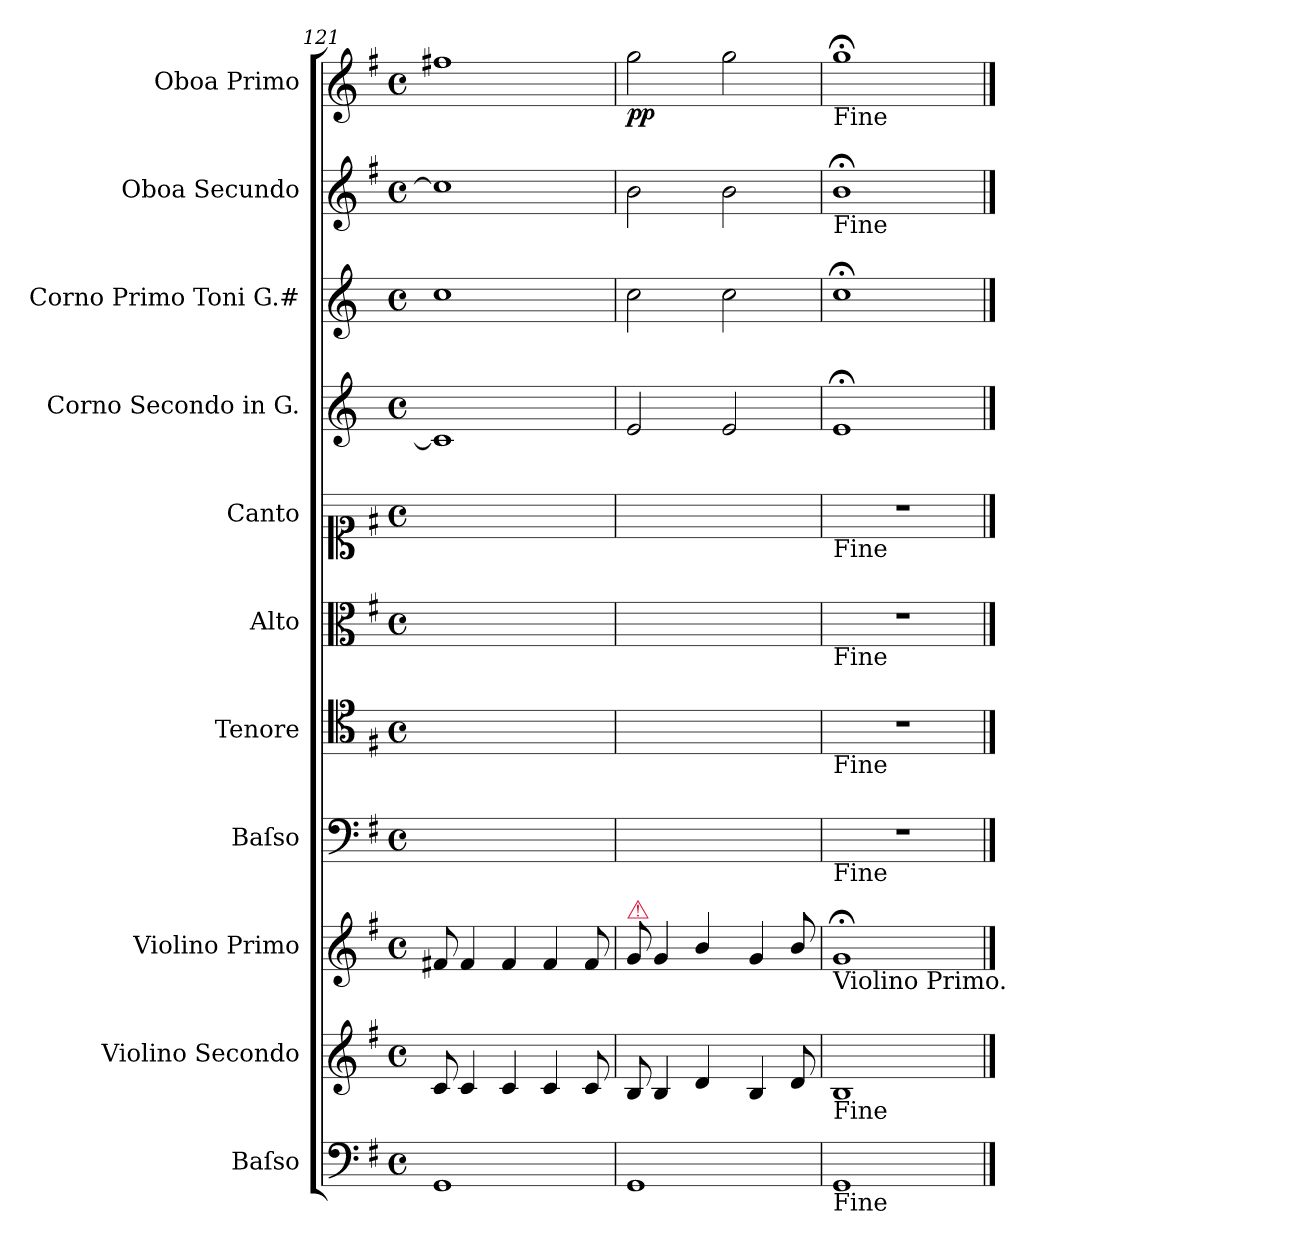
**kern	**kern	**kern	**kern	**kern	**kern	**kern	**kern	**kern	**dynam	**kern	**kern	**dynam
*part11	*part10	*part9	*part8	*part7	*part6	*part5	*part4	*part3	*part3	*part2	*part1	*part1
*staff11	*staff10	*staff9	*staff8	*staff7	*staff6	*staff5	*staff4	*staff3	*staff3	*staff2	*staff1	*staff1
*I"Baſso	*I"Violino Secondo	*I"Violino Primo	*I"Baſso	*I"Tenore	*I"Alto	*I"Canto	*I"Corno Secondo in G.	*I"Corno Primo Toni G.#	*	*I"Oboa Secundo	*I"Oboa Primo	*
*	*I'vl 2	*I'vl 1	*I'B	*I'T	*I'A	*	*I'cor 2	*I'cor 1	*	*I'ob 2	*I'ob 1	*
*clefF4	*clefG2	*clefG2	*clefF4	*clefC4	*clefC3	*clefC1	*clefG2	*clefG2	*	*clefG2	*clefG2	*
*	*	*	*	*	*	*	*ITrd3c5	*ITrd3c5	*	*	*	*
*k[f#]	*k[f#]	*k[f#]	*k[f#]	*k[f#]	*k[f#]	*k[f#]	*k[f#]	*k[f#]	*	*k[f#]	*k[f#]	*
*M4/4	*M4/4	*M4/4	*M4/4	*M4/4	*M4/4	*M4/4	*M4/4	*M4/4	*	*M4/4	*M4/4	*
*met(c)	*met(c)	*met(c)	*met(c)	*met(c)	*met(c)	*met(c)	*met(c)	*met(c)	*	*met(c)	*met(c)	*
=121	=121	=121	=121	=121	=121	=121	=121	=121	=121	=121	=121	=121
1GG	8c/	8f#X/	1ryy	1ryy	1ryy	1ryy	1G]	1g	.	1cc]	1ff#X	.
.	4c/	4f#/	.	.	.	.	.	.	.	.	.	.
.	4c/	4f#/	.	.	.	.	.	.	.	.	.	.
.	4c/	4f#/	.	.	.	.	.	.	.	.	.	.
.	8c/	8f#/	.	.	.	.	.	.	.	.	.	.
=122	=122	=122	=122	=122	=122	=122	=122	=122	=122	=122	=122	=122
!	!	!LO:TX:a:color=crimson:t=⚠	!	!	!	!	!	!	!	!	!	!
!	!	!	!	!	!	!	!	!	!LO:DY:rj	!	!	!
1GG	8B/	8g/	1ryy	1ryy	1ryy	1ryy	2B/	2g\	pianiſ&colon;	2b\	2gg\	pp
.	4B/	4g/	.	.	.	.	.	.	.	.	.	.
.	4d/	4b/	.	.	.	.	.	.	.	.	.	.
.	.	.	.	.	.	.	2B/	2g\	.	2b\	2gg\	.
.	4B/	4g/	.	.	.	.	.	.	.	.	.	.
.	8d/	8b/	.	.	.	.	.	.	.	.	.	.
=123	=123	=123	=123	=123	=123	=123	=123	=123	=123	=123	=123	=123
!	!	!	!	!	!	!	!	!	!	!	!LO:TX:b:t=Fine	!
!	!	!	!	!	!	!	!	!	!	!LO:TX:b:t=Fine	!	!
!	!	!	!	!	!	!LO:TX:b:t=Fine	!	!	!	!	!	!
!	!	!	!	!	!LO:TX:b:t=Fine	!	!	!	!	!	!	!
!	!	!	!	!LO:TX:b:t=Fine	!	!	!	!	!	!	!	!
!	!	!	!LO:TX:b:t=Fine	!	!	!	!	!	!	!	!	!
!	!	!LO:TX:b:t=Violino Primo.	!	!	!	!	!	!	!	!	!	!
!	!LO:TX:b:t=Fine	!	!	!	!	!	!	!	!	!	!	!
!LO:TX:b:t=Fine	!	!	!	!	!	!	!	!	!	!	!	!
1GG	1B	1g;<	1r	1r	1r	1r	1B;<	1g;<	.	1b;<	1gg;<	.
==	==	==	==	==	==	==	==	==	==	==	==	==
*-	*-	*-	*-	*-	*-	*-	*-	*-	*-	*-	*-	*-
